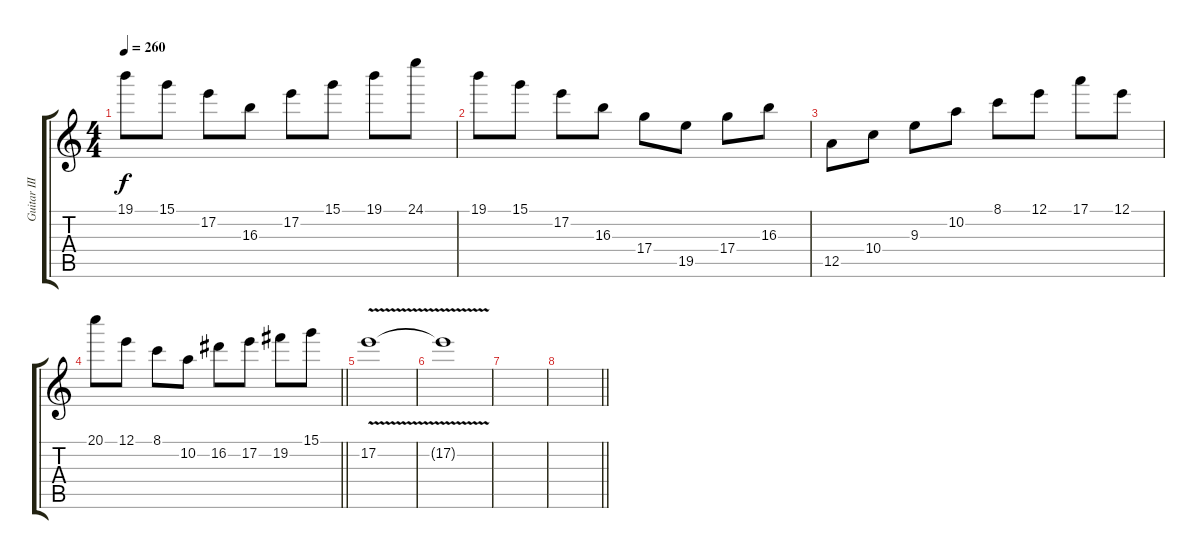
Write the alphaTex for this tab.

\track ("Guitar III" "Guitar III") {instrument overdrivenguitar}
\staff {score tabs}
\tuning (E4 B3 G3 D3 A2 E2) {hide}
\ts (4 4)
\tempo 260
\clef g2
\ks c
19.1.8{dy f} 15.1.8 17.2.8 16.3.8 17.2.8 15.1.8 19.1.8 24.1.8 |
19.1.8 15.1.8 17.2.8 16.3.8 17.4.8 19.5.8 17.4.8 16.3.8 |
12.5.8 10.4.8 9.3.8 10.2.8 8.1.8 12.1.8 17.1.8 12.1.8 |
\barLineRight lightlight
20.1.8 12.1.8 8.1.8 10.2.8 16.2.8 17.2.8 19.2.8 15.1.8 |
17.2{v}.1 |
17.2{t}.1{volume 0} |
|
\barLineRight lightlight
